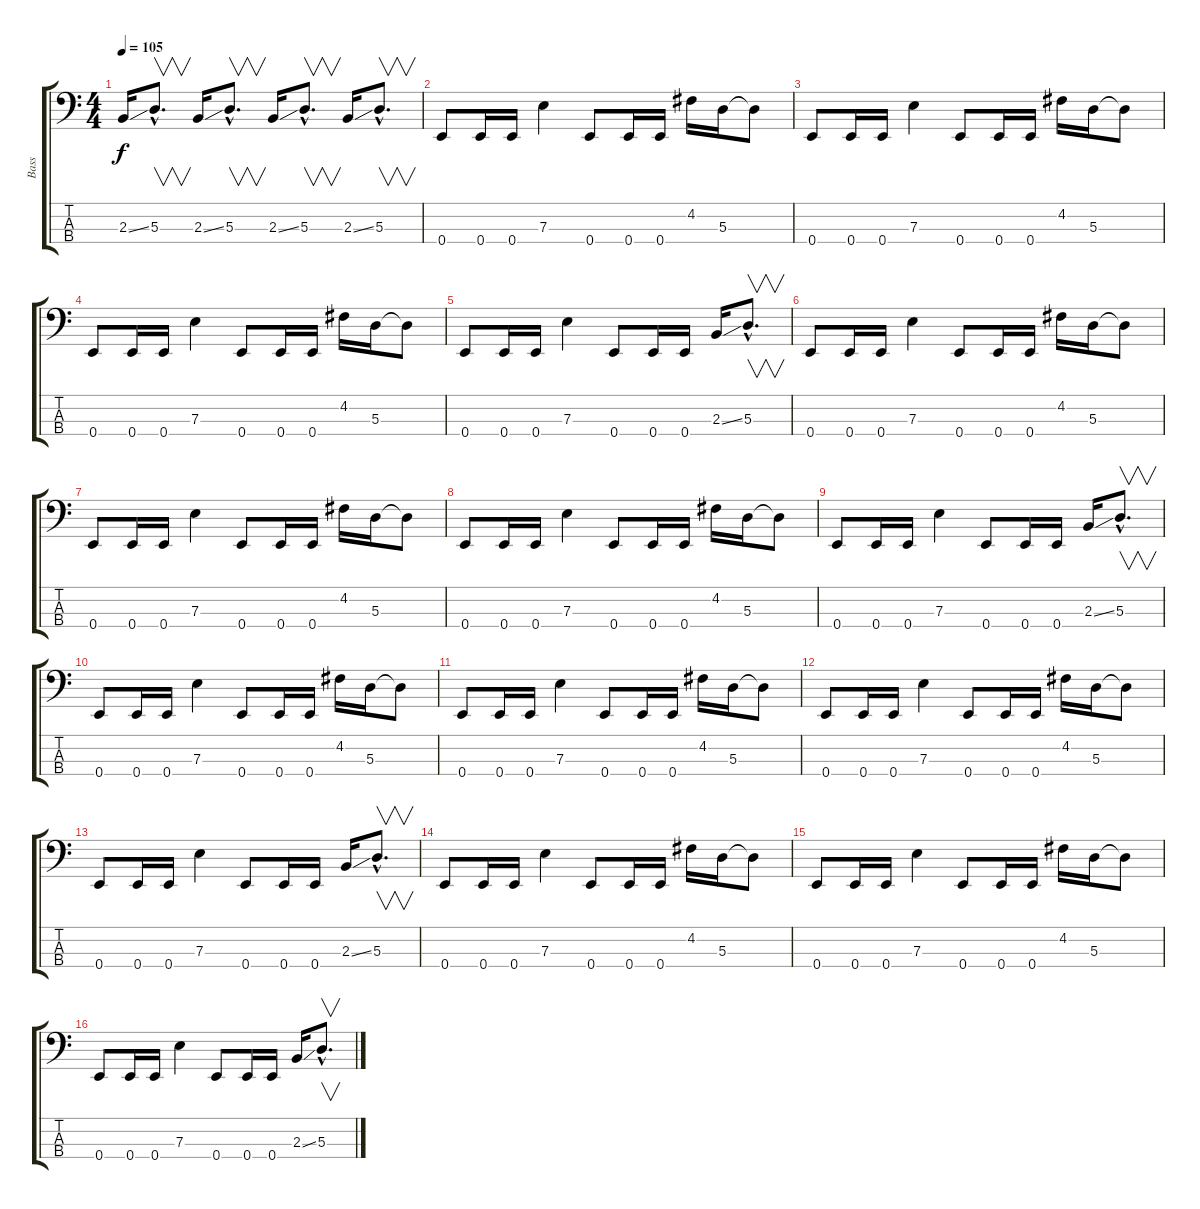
\track ("Bass" "Bass") {instrument electricbassfinger}
\staff {score tabs}
\tuning (G2 D2 A1 E1) {hide}
\ts (4 4)
\tempo 105
\clef f4
\ks c
2.3{ss}.16{dy f} 5.3{hac}.8{v d} 2.3{ss}.16 5.3{hac}.8{v d} 2.3{ss}.16 5.3{hac}.8{v d} 2.3{ss}.16 5.3{hac}.8{v d} |
0.4.8 0.4.16 0.4.16 7.3.4 0.4.8 0.4.16 0.4.16 4.2.16 5.3.16 5.3{t}.8 |
0.4.8 0.4.16 0.4.16 7.3.4 0.4.8 0.4.16 0.4.16 4.2.16 5.3.16 5.3{t}.8 |
0.4.8 0.4.16 0.4.16 7.3.4 0.4.8 0.4.16 0.4.16 4.2.16 5.3.16 5.3{t}.8 |
0.4.8 0.4.16 0.4.16 7.3.4 0.4.8 0.4.16 0.4.16 2.3{ss}.16 5.3{hac}.8{v d} |
0.4.8 0.4.16 0.4.16 7.3.4 0.4.8 0.4.16 0.4.16 4.2.16 5.3.16 5.3{t}.8 |
0.4.8 0.4.16 0.4.16 7.3.4 0.4.8 0.4.16 0.4.16 4.2.16 5.3.16 5.3{t}.8 |
0.4.8 0.4.16 0.4.16 7.3.4 0.4.8 0.4.16 0.4.16 4.2.16 5.3.16 5.3{t}.8 |
0.4.8 0.4.16 0.4.16 7.3.4 0.4.8 0.4.16 0.4.16 2.3{ss}.16 5.3{hac}.8{v d} |
0.4.8 0.4.16 0.4.16 7.3.4 0.4.8 0.4.16 0.4.16 4.2.16 5.3.16 5.3{t}.8 |
0.4.8 0.4.16 0.4.16 7.3.4 0.4.8 0.4.16 0.4.16 4.2.16 5.3.16 5.3{t}.8 |
0.4.8 0.4.16 0.4.16 7.3.4 0.4.8 0.4.16 0.4.16 4.2.16 5.3.16 5.3{t}.8 |
0.4.8 0.4.16 0.4.16 7.3.4 0.4.8 0.4.16 0.4.16 2.3{ss}.16 5.3{hac}.8{v d} |
0.4.8 0.4.16 0.4.16 7.3.4 0.4.8 0.4.16 0.4.16 4.2.16 5.3.16 5.3{t}.8 |
0.4.8 0.4.16 0.4.16 7.3.4 0.4.8 0.4.16 0.4.16 4.2.16 5.3.16 5.3{t}.8 |
0.4.8 0.4.16 0.4.16 7.3.4 0.4.8 0.4.16 0.4.16 2.3{ss}.16 5.3{hac}.8{v d}
